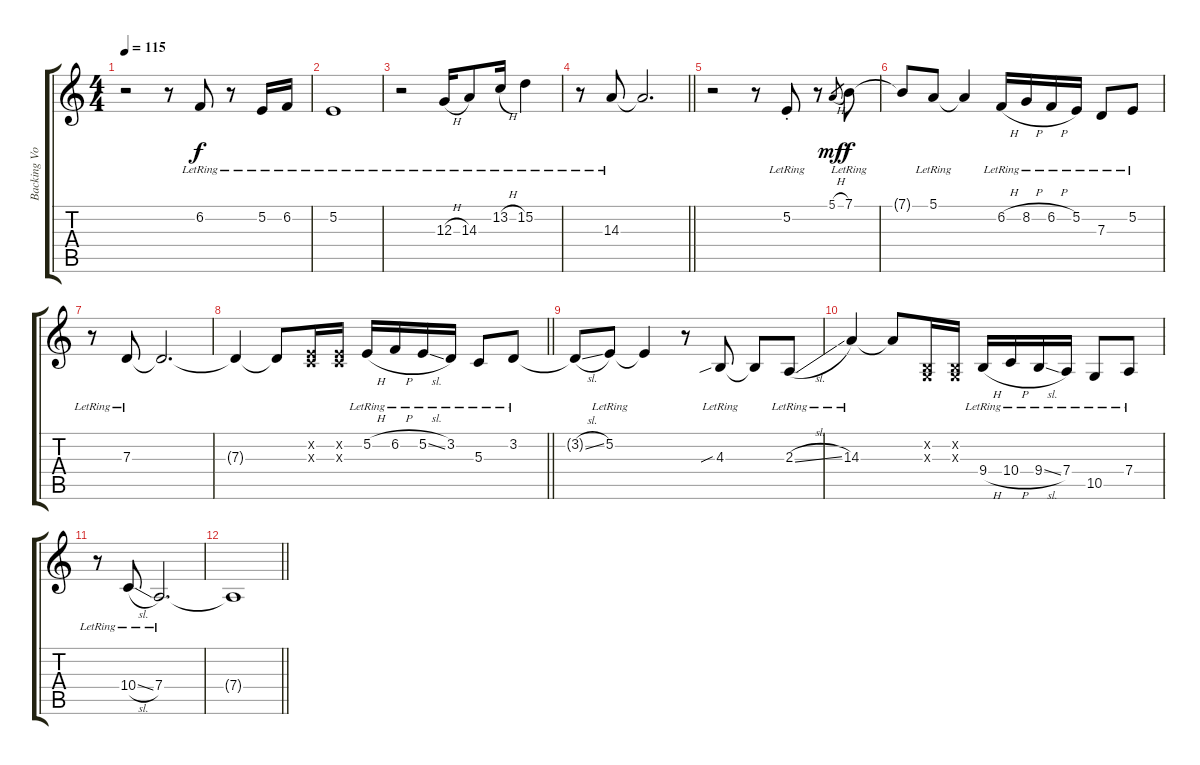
\track ("Backing Vocal(Vincent)/Clean Guitar I" "Backing Vo") {instrument altosax}
\staff {score tabs}
\tuning (E4 B3 G3 D3 A2 E2) {hide}
\ts (4 4)
\section ("" "")
\tempo 115
\clef g2
\ks c
r.2{dy f} r.8 6.2{lr}.8 r.8 5.2{lr}.16 6.2{lr}.16 |
5.2{lr}.1 |
r.2 12.3{h lr}.16 14.3{lr}.8 13.2{h lr}.16 15.2{lr}.4 |
\barLineRight lightlight
r.8 14.3{lr}.8 14.3{t}.2{d} |
\section ("" "")
r.2{volume 8} r.8 5.2{st lr}.8 r.8 5.1{h}.8{gr dy mf} 7.1{lr}.8{dy f} |
7.1{t}.8 5.1{lr}.8 5.1{t}.4 6.2{h lr}.16 8.2{h lr}.16 6.2{h lr}.16 5.2{lr}.16 7.3{lr}.8 5.2{lr}.8 |
r.8 7.3{lr}.8 7.3{t}.2{d} |
\barLineRight lightlight
7.3{t}.4 7.3{t}.8 (5.2{x} 5.3{x}).16 (5.2{x} 5.3{x}).16 5.2{h lr}.16 6.2{h lr}.16 5.2{sl lr}.16 3.2{lr}.16 5.3{lr}.8 3.2{lr}.8 |
\section ("" "")
3.2{sl t}.8{volume 0} 5.2{lr}.8 5.2{t}.4 r.8 4.3{sib lr}.8 4.3{t}.8 2.3{sl lr}.8 |
14.3{lr}.4 14.3{t}.8 (0.2{x} 0.3{x}).16 (0.2{x} 0.3{x}).16 9.4{h lr}.16 10.4{h lr}.16 9.4{sl lr}.16 7.4{lr}.16 10.5{lr}.8 7.4{lr}.8 |
r.8 10.4{sl lr}.8 7.4{lr}.2{d} |
\barLineRight lightlight
7.4{t}.1
